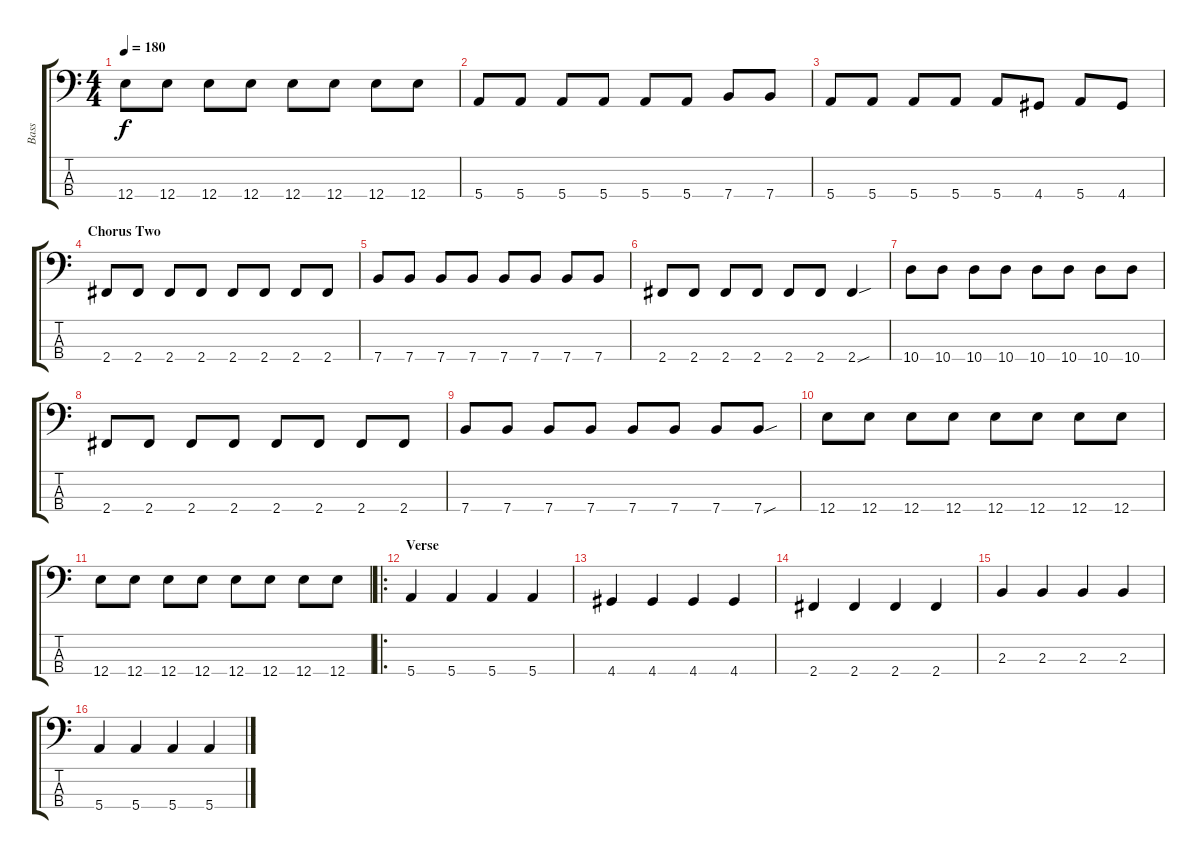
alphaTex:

\track ("Bass" "Bass") {instrument electricbassfinger}
\staff {score tabs}
\tuning (G2 D2 A1 E1) {hide}
\ts (4 4)
\tempo 180
\clef f4
\ks c
12.4.8{dy f} 12.4.8 12.4.8 12.4.8 12.4.8 12.4.8 12.4.8 12.4.8 |
5.4.8 5.4.8 5.4.8 5.4.8 5.4.8 5.4.8 7.4.8 7.4.8 |
5.4.8 5.4.8 5.4.8 5.4.8 5.4.8 4.4.8 5.4.8 4.4.8 |
\section ("" "Chorus Two")
2.4.8 2.4.8 2.4.8 2.4.8 2.4.8 2.4.8 2.4.8 2.4.8 |
7.4.8 7.4.8 7.4.8 7.4.8 7.4.8 7.4.8 7.4.8 7.4.8 |
2.4.8 2.4.8 2.4.8 2.4.8 2.4.8 2.4.8 2.4{sou}.4 |
10.4.8 10.4.8 10.4.8 10.4.8 10.4.8 10.4.8 10.4.8 10.4.8 |
2.4.8 2.4.8 2.4.8 2.4.8 2.4.8 2.4.8 2.4.8 2.4.8 |
7.4.8 7.4.8 7.4.8 7.4.8 7.4.8 7.4.8 7.4.8 7.4{sou}.8 |
12.4.8 12.4.8 12.4.8 12.4.8 12.4.8 12.4.8 12.4.8 12.4.8 |
12.4.8 12.4.8 12.4.8 12.4.8 12.4.8 12.4.8 12.4.8 12.4.8 |
\ro
\section ("" "Verse")
5.4.4 5.4.4 5.4.4 5.4.4 |
4.4.4 4.4.4 4.4.4 4.4.4 |
2.4.4 2.4.4 2.4.4 2.4.4 |
2.3.4 2.3.4 2.3.4 2.3.4 |
5.4.4 5.4.4 5.4.4 5.4.4
